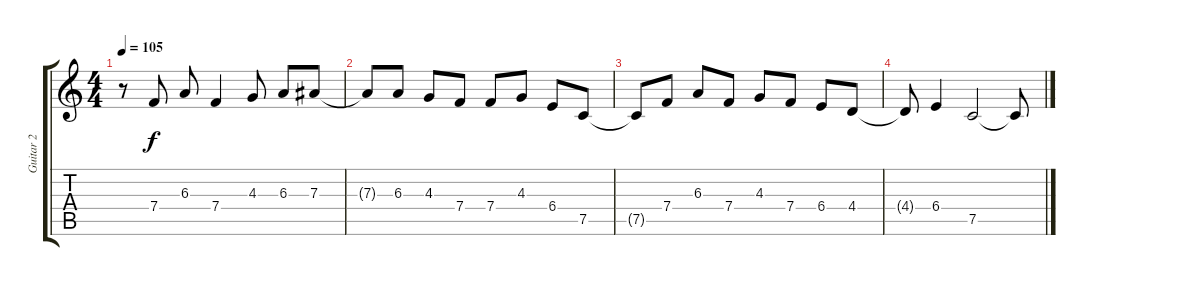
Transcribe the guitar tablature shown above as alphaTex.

\track ("Guitar 2" "Guitar 2") {instrument distortionguitar}
\staff {score tabs}
\tuning (C4 G3 Eb3 Bb2 F2 C2) {hide}
\ts (4 4)
\tempo 105
\clef g2
\ks c
r.8{dy f volume 8} 7.4.8 6.3.8 7.4.4 4.3.8 6.3.8 7.3.8 |
7.3{t}.8{volume 7} 6.3.8 4.3.8 7.4.8 7.4.8 4.3.8 6.4.8 7.5.8 |
7.5{t}.8{volume 6} 7.4.8 6.3.8 7.4.8 4.3.8 7.4.8 6.4.8 4.4.8 |
4.4{t}.8{volume 5} 6.4.4 7.5.2{volume 3} 7.5{t}.8
